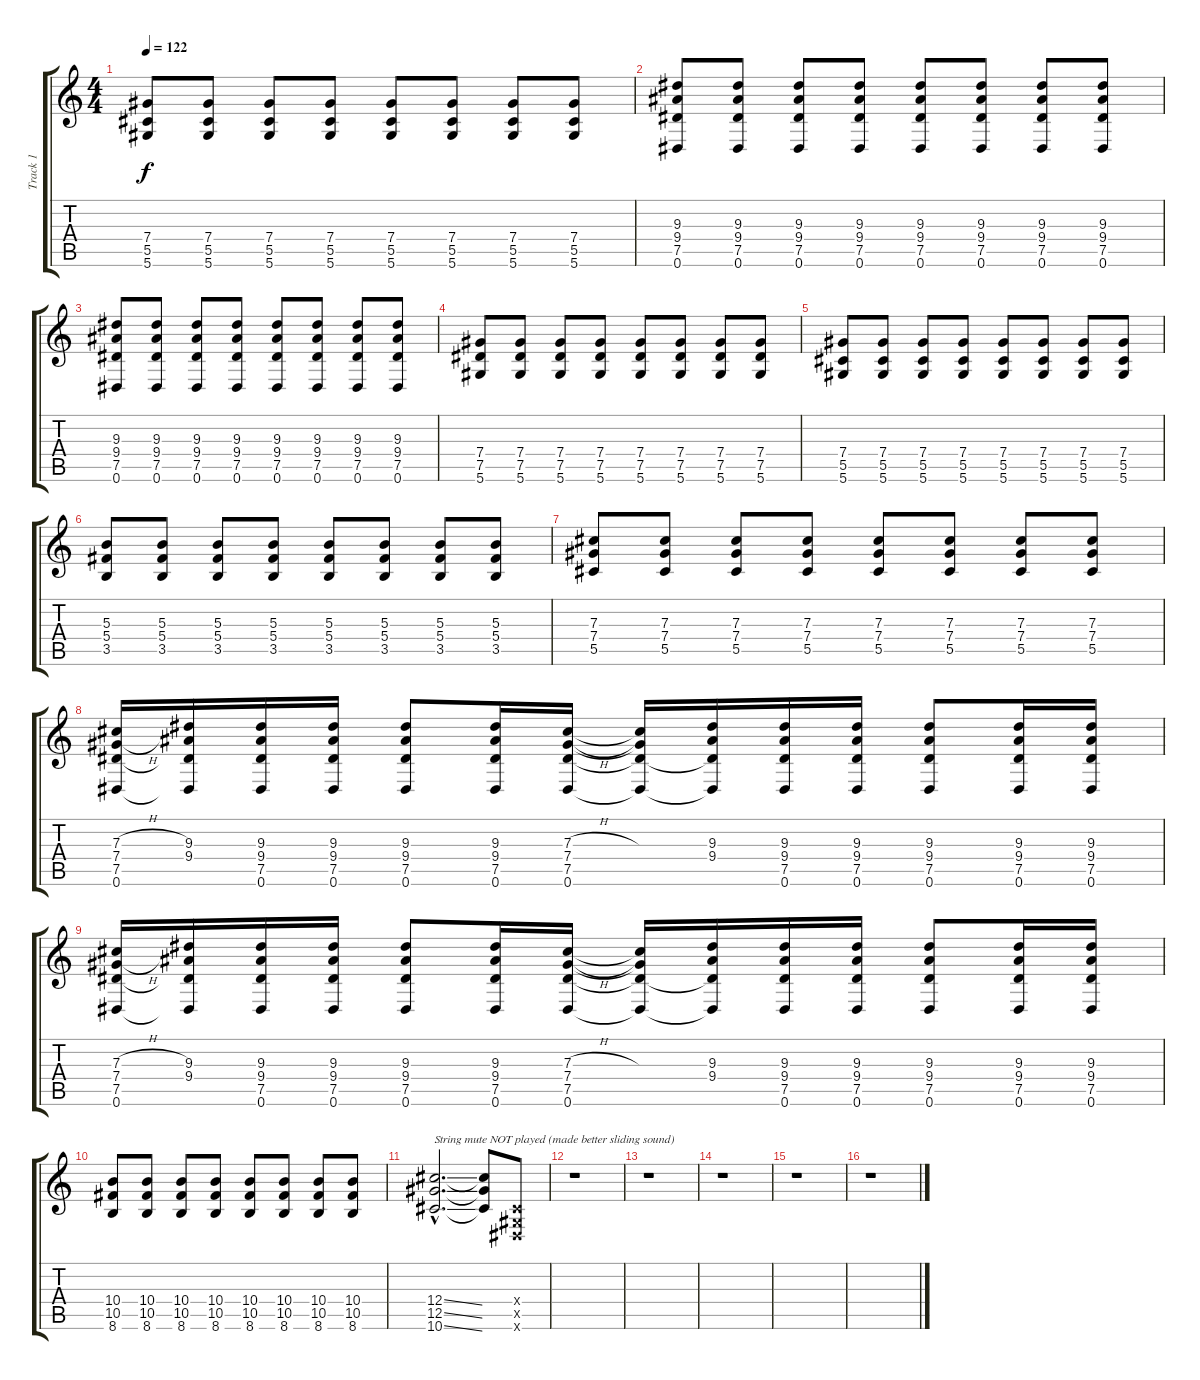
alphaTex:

\track ("Track 1" "Track 1") {instrument distortionguitar}
\staff {score tabs}
\tuning (Eb4 Bb3 Gb3 Db3 Ab2 Eb2) {hide}
\ts (4 4)
\tempo 122
\clef g2
\ks c
(7.4 5.5 5.6).8{dy f} (7.4 5.5 5.6).8 (7.4 5.5 5.6).8 (7.4 5.5 5.6).8 (7.4 5.5 5.6).8 (7.4 5.5 5.6).8 (7.4 5.5 5.6).8 (7.4 5.5 5.6).8 |
(9.3 9.4 7.5 0.6).8 (9.3 9.4 7.5 0.6).8 (9.3 9.4 7.5 0.6).8 (9.3 9.4 7.5 0.6).8 (9.3 9.4 7.5 0.6).8 (9.3 9.4 7.5 0.6).8 (9.3 9.4 7.5 0.6).8 (9.3 9.4 7.5 0.6).8 |
(9.3 9.4 7.5 0.6).8 (9.3 9.4 7.5 0.6).8 (9.3 9.4 7.5 0.6).8 (9.3 9.4 7.5 0.6).8 (9.3 9.4 7.5 0.6).8 (9.3 9.4 7.5 0.6).8 (9.3 9.4 7.5 0.6).8 (9.3 9.4 7.5 0.6).8 |
(7.4 7.5 5.6).8 (7.4 7.5 5.6).8 (7.4 7.5 5.6).8 (7.4 7.5 5.6).8 (7.4 7.5 5.6).8 (7.4 7.5 5.6).8 (7.4 7.5 5.6).8 (7.4 7.5 5.6).8 |
(7.4 5.5 5.6).8 (7.4 5.5 5.6).8 (7.4 5.5 5.6).8 (7.4 5.5 5.6).8 (7.4 5.5 5.6).8 (7.4 5.5 5.6).8 (7.4 5.5 5.6).8 (7.4 5.5 5.6).8 |
(5.3 5.4 3.5).8 (5.3 5.4 3.5).8 (5.3 5.4 3.5).8 (5.3 5.4 3.5).8 (5.3 5.4 3.5).8 (5.3 5.4 3.5).8 (5.3 5.4 3.5).8 (5.3 5.4 3.5).8 |
(7.3 7.4 5.5).8 (7.3 7.4 5.5).8 (7.3 7.4 5.5).8 (7.3 7.4 5.5).8 (7.3 7.4 5.5).8 (7.3 7.4 5.5).8 (7.3 7.4 5.5).8 (7.3 7.4 5.5).8 |
(7.3{h} 7.4{h} 7.5 0.6).16 (9.3 9.4 7.5{t} 0.6{t}).16 (9.3 9.4 7.5 0.6).16 (9.3 9.4 7.5 0.6).16 (9.3 9.4 7.5 0.6).8 (9.3 9.4 7.5 0.6).16 (7.3{h} 7.4{h} 7.5 0.6).16 (7.3{t} 7.4{t} 7.5{t} 0.6{t}).16 (9.3 9.4 7.5{t} 0.6{t}).16 (9.3 9.4 7.5 0.6).16 (9.3 9.4 7.5 0.6).16 (9.3 9.4 7.5 0.6).8 (9.3 9.4 7.5 0.6).16 (9.3 9.4 7.5 0.6).16 |
(7.3{h} 7.4{h} 7.5 0.6).16 (9.3 9.4 7.5{t} 0.6{t}).16 (9.3 9.4 7.5 0.6).16 (9.3 9.4 7.5 0.6).16 (9.3 9.4 7.5 0.6).8 (9.3 9.4 7.5 0.6).16 (7.3{h} 7.4{h} 7.5 0.6).16 (7.3{t} 7.4{t} 7.5{t} 0.6{t}).16 (9.3 9.4 7.5{t} 0.6{t}).16 (9.3 9.4 7.5 0.6).16 (9.3 9.4 7.5 0.6).16 (9.3 9.4 7.5 0.6).8 (9.3 9.4 7.5 0.6).16 (9.3 9.4 7.5 0.6).16 |
(10.4 10.5 8.6).8 (10.4 10.5 8.6).8 (10.4 10.5 8.6).8 (10.4 10.5 8.6).8 (10.4 10.5 8.6).8 (10.4 10.5 8.6).8 (10.4 10.5 8.6).8 (10.4 10.5 8.6).8 |
(12.4{ss hac} 12.5{ss hac} 10.6{ss hac}).2{d txt "String mute NOT played (made better sliding sound)"} (12.4{t} 12.5{t} 10.6{t}).8 (0.4{x} 0.5{x} 0.6{x}).8 |
r.1 |
r.1 |
r.1 |
r.1 |
r.1
